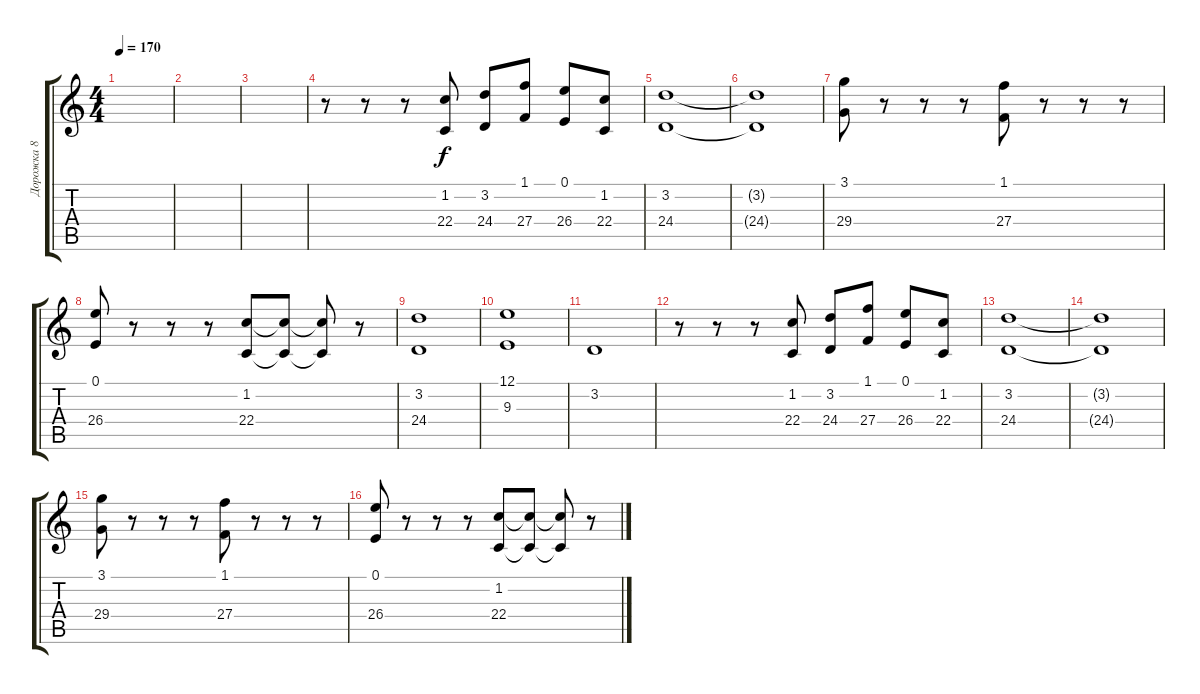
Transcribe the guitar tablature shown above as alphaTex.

\track ("Дорожка 8" "Дорожка 8") {instrument trumpet}
\staff {score tabs}
\tuning (E4 B3 G3 D3 A2 E2) {hide}
\ts (4 4)
\tempo 170
\clef g2
\ks c
|
|
|
r.8 r.8 r.8 (1.2 22.4).8 (3.2 24.4).8 (1.1 27.4).8 (0.1 26.4).8 (1.2 22.4).8 |
(3.2 24.4).1 |
(3.2{t} 24.4{t}).1 |
(3.1 29.4).8 r.8 r.8 r.8 (1.1 27.4).8 r.8 r.8 r.8 |
(0.1 26.4).8 r.8 r.8 r.8 (1.2 22.4).8 (1.2{t} 22.4{t}).8 (1.2{t} 22.4{t}).8 r.8 |
(3.2 24.4).1 |
(12.1 9.3).1 |
3.2.1 |
r.8{volume 12} r.8 r.8 (1.2 22.4).8 (3.2 24.4).8 (1.1 27.4).8 (0.1 26.4).8 (1.2 22.4).8 |
(3.2 24.4).1 |
(3.2{t} 24.4{t}).1 |
(3.1 29.4).8 r.8 r.8 r.8 (1.1 27.4).8 r.8 r.8 r.8 |
(0.1 26.4).8 r.8 r.8 r.8 (1.2 22.4).8 (1.2{t} 22.4{t}).8 (1.2{t} 22.4{t}).8 r.8
